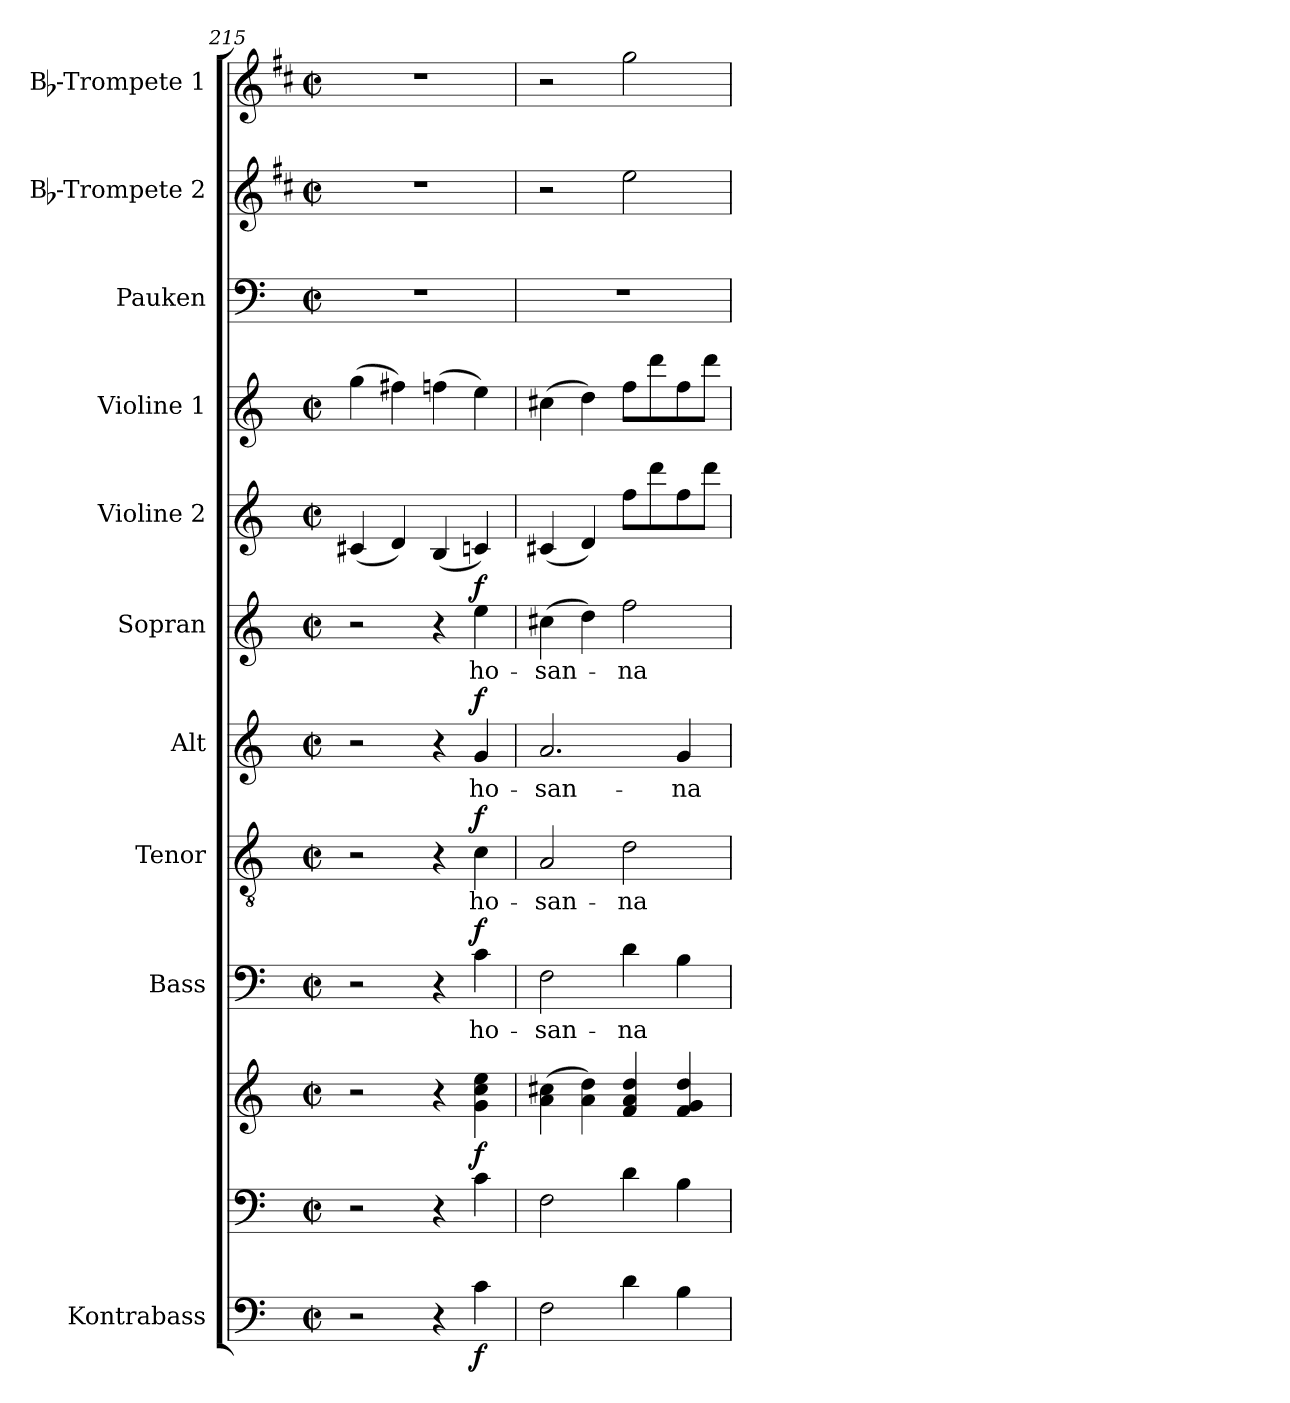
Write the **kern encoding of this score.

**kern	**dynam	**kern	**kern	**dynam	**kern	**text	**dynam	**kern	**text	**dynam	**kern	**text	**dynam	**kern	**text	**dynam	**kern	**kern	**kern	**kern	**kern
*part11	*part11	*part10	*part10	*part10	*part9	*part9	*part9	*part8	*part8	*part8	*part7	*part7	*part7	*part6	*part6	*part6	*part5	*part4	*part3	*part2	*part1
*staff12	*staff12	*staff11	*staff10	*staff10/11	*staff9	*staff9	*staff9	*staff8	*staff8	*staff8	*staff7	*staff7	*staff7	*staff6	*staff6	*staff6	*staff5	*staff4	*staff3	*staff2	*staff1
*I"Kontrabass	*	*	*	*	*I"Bass	*	*	*I"Tenor	*	*	*I"Alt	*	*	*I"Sopran	*	*	*I"Violine 2	*I"Violine 1	*I"Pauken	*I"Bb-Trompete 2	*I"Bb-Trompete 1
*I'Kb.	*	*	*	*	*I'B.	*	*	*I'T.	*	*	*I'A.	*	*	*I'S.	*	*	*I'Vl. 2	*I'Vl. 1	*I'Pk.	*I'Bb Trp. 2	*I'Bb Trp. 1
*clefF4	*	*clefF4	*clefG2	*	*clefF4	*	*	*clefGv2	*	*	*clefG2	*	*	*clefG2	*	*	*clefG2	*clefG2	*clefF4	*clefG2	*clefG2
*ITrd7c12	*	*	*	*	*	*	*	*	*	*	*	*	*	*	*	*	*	*	*	*ITrd1c2	*ITrd1c2
*k[]	*	*k[]	*k[]	*	*k[]	*	*	*k[]	*	*	*k[]	*	*	*k[]	*	*	*k[]	*k[]	*k[]	*k[]	*k[]
*C:	*	*C:	*C:	*	*C:	*	*	*C:	*	*	*C:	*	*	*C:	*	*	*C:	*C:	*C:	*C:	*C:
*M2/2	*	*M2/2	*M2/2	*	*M2/2	*	*	*M2/2	*	*	*M2/2	*	*	*M2/2	*	*	*M2/2	*M2/2	*M2/2	*M2/2	*M2/2
*met(c|)	*	*met(c|)	*met(c|)	*	*met(c|)	*	*	*met(c|)	*	*	*met(c|)	*	*	*met(c|)	*	*	*met(c|)	*met(c|)	*met(c|)	*met(c|)	*met(c|)
=215	=215	=215	=215	=215	=215	=215	=215	=215	=215	=215	=215	=215	=215	=215	=215	=215	=215	=215	=215	=215	=215
2r	.	2r	2r	.	2r	.	.	2r	.	.	2r	.	.	2r	.	.	(<4c#X/	(>4gg\	1r	1r	1r
.	.	.	.	.	.	.	.	.	.	.	.	.	.	.	.	.	4d/)	4ff#X\)	.	.	.
4r	.	4r	4r	.	4r	.	.	4r	.	.	4r	.	.	4r	.	.	(<4B/	(>4ffn\	.	.	.
!	!LO:DY:b	!	!	!LO:DY:b	!	!LO:LY:b	!LO:DY:a	!	!LO:LY:b	!LO:DY:a	!	!LO:LY:b	!LO:DY:a	!	!LO:LY:b	!LO:DY:a	!	!	!	!	!
4C\	f	4c\	4g\ 4cc\ 4ee\	f	4c\	ho-	f	4c\	ho-	f	4g/	ho-	f	4ee\	ho-	f	4cn/)	4ee\)	.	.	.
=216	=216	=216	=216	=216	=216	=216	=216	=216	=216	=216	=216	=216	=216	=216	=216	=216	=216	=216	=216	=216	=216
!	!	!	!	!	!	!LO:LY:b	!	!	!LO:LY:b	!	!	!LO:LY:b	!	!	!LO:LY:b	!	!	!	!	!	!
2FF\	.	2F\	(>4a\ 4cc#X\	.	2F\	-san-	.	2A/	-san-	.	2.a/	-san-	.	(>4cc#X\	-san-	.	(<4c#X/	(>4cc#X\	1r	2r	2r
.	.	.	4a\ 4dd\)	.	.	.	.	.	.	.	.	.	.	4dd\)	.	.	4d/)	4dd\)	.	.	.
!	!	!	!	!	!	!LO:LY:b	!	!	!LO:LY:b	!	!	!	!	!	!LO:LY:b	!	!	!	!	!	!
4D\	.	4d\	4f/ 4a/ 4dd/	.	4d\	-na	.	2d\	-na	.	.	.	.	2ff\	-na	.	8ff\L	8ff\L	.	2dd\	2ff\
.	.	.	.	.	.	.	.	.	.	.	.	.	.	.	.	.	8ddd\	8ddd\	.	.	.
!	!	!	!	!	!	!	!	!	!	!	!	!LO:LY:b	!	!	!	!	!	!	!	!	!
4BB\	.	4B\	4f/ 4g/ 4dd/	.	4B\	.	.	.	.	.	4g/	-na	.	.	.	.	8ff\	8ff\	.	.	.
.	.	.	.	.	.	.	.	.	.	.	.	.	.	.	.	.	8ddd\J	8ddd\J	.	.	.
=	=	=	=	=	=	=	=	=	=	=	=	=	=	=	=	=	=	=	=	=	=
*-	*-	*-	*-	*-	*-	*-	*-	*-	*-	*-	*-	*-	*-	*-	*-	*-	*-	*-	*-	*-	*-
